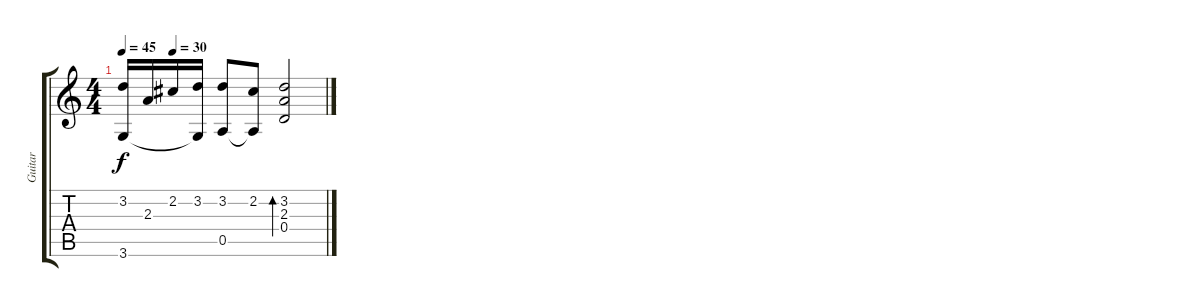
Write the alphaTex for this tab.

\track ("Guitar" "Guitar") {instrument acousticguitarsteel}
\staff {score tabs}
\tuning (E4 B3 G3 D3 A2 E2) {hide}
\ts (4 4)
\tempo 45
\tempo (30 0.25)
\clef g2
\ks c
(3.2 3.6).16{dy f} 2.3.16 2.2.16 (3.2 3.6{t}).16 (3.2 0.5).8 (2.2 0.5{t}).8 (3.2 2.3 0.4).2{bd 240}
